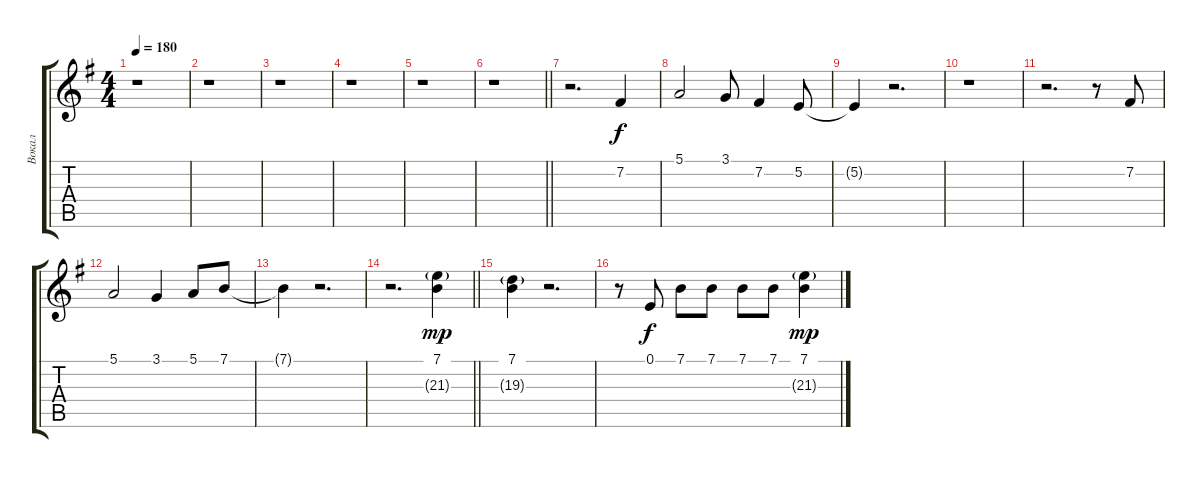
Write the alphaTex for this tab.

\track ("Вокал" "Вокал") {instrument oboe}
\staff {score tabs}
\tuning (E4 B3 G3 D3 A2 E2) {hide}
\ts (4 4)
\tempo 180
\clef g2
\ks g
r.1{dy mp} |
r.1 |
r.1 |
r.1 |
r.1 |
\barLineRight lightlight
r.1 |
r.2{d} 7.2.4{dy f} |
5.1.2 3.1.8 7.2.4 5.2.8 |
5.2{t}.4 r.2{d} |
r.1 |
r.2{d} r.8 7.2.8 |
5.1.2 3.1.4 5.1.8 7.1.8 |
7.1{t}.4 r.2{d} |
\barLineRight lightlight
r.2{d} (7.1 21.3{g}).4{dy mp} |
(7.1 19.3{g}).4 r.2{d} |
r.8 0.1.8{dy f} 7.1.8 7.1.8 7.1.8 7.1.8 (7.1 21.3{g}).4{dy mp}
